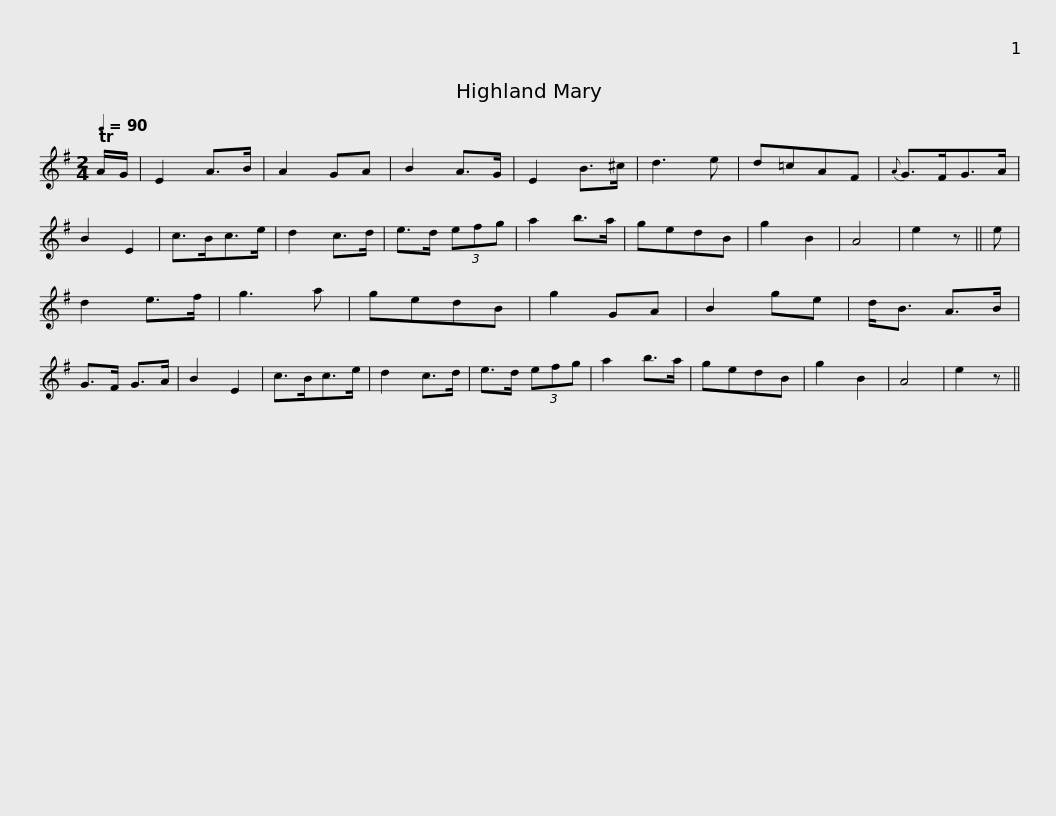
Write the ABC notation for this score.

X:1
L:1/8
Q:1/4=90
M:2/4
I:linebreak $
K:none
V:1 treble transpose="8 "
V:1
[K:G] TA/G/ | E2 A>B | A2 GA | B2 A>G | E2 B>^c | %5
 d3 e | d=cAF |{A} G>FG>A | B2 E2 | c>Bc>e | %10
 d2 c>d |$ e>d (3efg | a2 b>a | gedB | g2 B2 | %15
 A4 | e2 z || e | d2 e>f | g3 a | %20
 gedB | g2 GA | B2 ge | d<B A>B |$ G>F G>A | %25
 B2 E2 | c>Bc>e | d2 c>d | e>d (3efg | a2 b>a | %30
 gedB | g2 B2 | A4 | e2 z || %34
